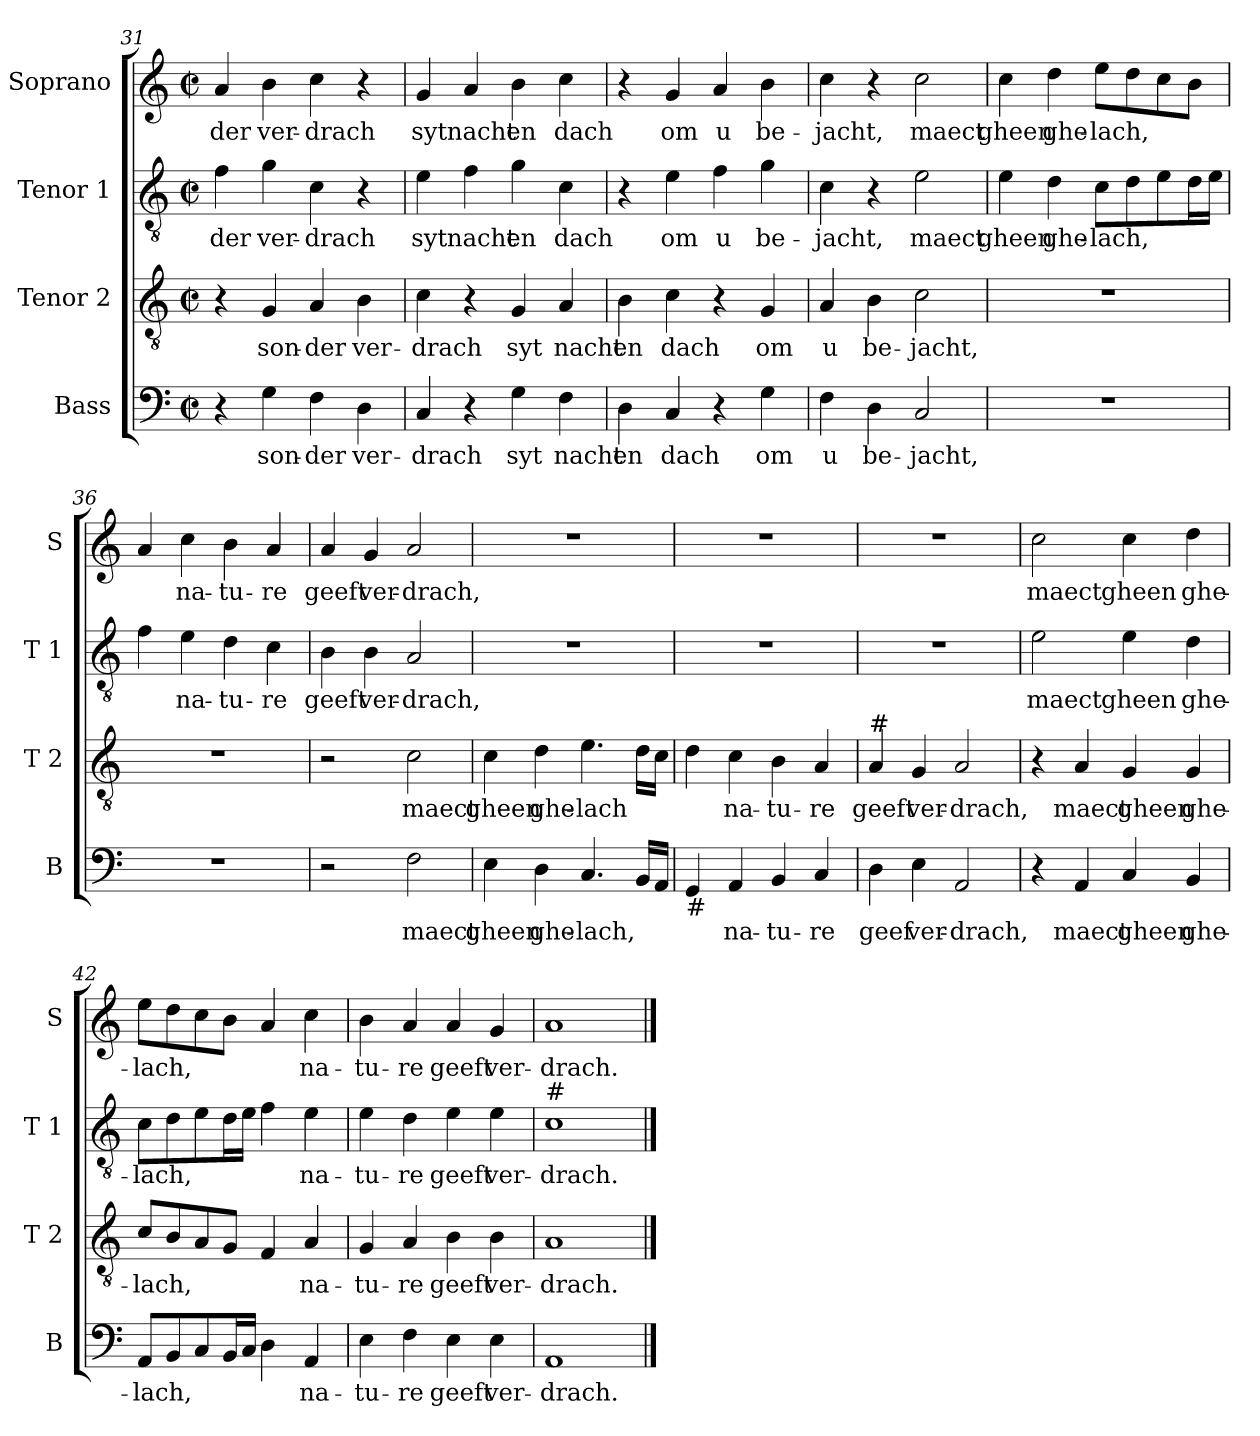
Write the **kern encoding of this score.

**kern	**text	**kern	**text	**kern	**text	**kern	**text
*part4	*part4	*part3	*part3	*part2	*part2	*part1	*part1
*staff4	*staff4	*staff3	*staff3	*staff2	*staff2	*staff1	*staff1
*I"Bass	*	*I"Tenor 2	*	*I"Tenor 1	*	*I"Soprano	*
*I'B	*	*I'T 2	*	*I'T 1	*	*I'S	*
!!LO:PB:g=z
*clefF4	*	*clefGv2	*	*clefGv2	*	*clefG2	*
*k[]	*	*k[]	*	*k[]	*	*k[]	*
*C:	*	*C:	*	*C:	*	*C:	*
*M2/2	*	*M2/2	*	*M2/2	*	*M2/2	*
*met(c|)	*	*met(c|)	*	*met(c|)	*	*met(c|)	*
=31	=31	=31	=31	=31	=31	=31	=31
4r	.	4r	.	4f\	-der	4a/	-der
4G\	son-	4G/	son-	4g\	ver-	4b\	ver-
4F\	-der	4A/	-der	4c\	-drach	4cc\	-drach
4D\	ver-	4B\	ver-	4r	.	4r	.
=32	=32	=32	=32	=32	=32	=32	=32
4C/	-drach	4c\	-drach	4e\	syt	4g/	syt
4r	.	4r	.	4f\	nacht	4a/	nacht
4G\	syt	4G/	syt	4g\	en	4b\	en
4F\	nacht	4A/	nacht	4c\	dach	4cc\	dach
=33	=33	=33	=33	=33	=33	=33	=33
4D\	en	4B\	en	4r	.	4r	.
4C/	dach	4c\	dach	4e\	om	4g/	om
4r	.	4r	.	4f\	u	4a/	u
4G\	om	4G/	om	4g\	be-	4b\	be-
=34	=34	=34	=34	=34	=34	=34	=34
4F\	u	4A/	u	4c\	-jacht,	4cc\	-jacht,
4D\	be-	4B\	be-	4r	.	4r	.
2C/	-jacht,	2c\	-jacht,	2e\	maect	2cc\	maect
=35	=35	=35	=35	=35	=35	=35	=35
1r	.	1r	.	4e\	gheen	4cc\	gheen
.	.	.	.	4d\	ghe-	4dd\	ghe-
.	.	.	.	8c\L	-lach,	8ee\L	-lach,
.	.	.	.	8d\	.	8dd\	.
.	.	.	.	8e\	.	8cc\	.
.	.	.	.	16d\L	.	8b\J	.
.	.	.	.	16e\JJ	.	.	.
!!LO:LB:g=z
=36	=36	=36	=36	=36	=36	=36	=36
1r	.	1r	.	4f\	.	4a/	.
.	.	.	.	4e\	na-	4cc\	na-
.	.	.	.	4d\	-tu-	4b\	-tu-
.	.	.	.	4c\	-re	4a/	-re
=37	=37	=37	=37	=37	=37	=37	=37
2r	.	2r	.	4B\	geeft	4a/	geeft
.	.	.	.	4B\	ver-	4g/	ver-
2F\	maect	2c\	maect	2A/	-drach,	2a/	-drach,
=38	=38	=38	=38	=38	=38	=38	=38
4E\	gheen	4c\	gheen	1r	.	1r	.
4D\	ghe-	4d\	ghe-	.	.	.	.
4.C/	-lach,	4.e\	-lach	.	.	.	.
16BB/LL	.	16d\LL	.	.	.	.	.
16AA/JJ	.	16c\JJ	.	.	.	.	.
=39	=39	=39	=39	=39	=39	=39	=39
!LO:TX:b:t=#	!	!	!	!	!	!	!
4GG/	.	4d\	.	1r	.	1r	.
4AA/	na-	4c\	na-	.	.	.	.
4BB/	-tu-	4B\	-tu-	.	.	.	.
4C/	-re	4A/	-re	.	.	.	.
=40	=40	=40	=40	=40	=40	=40	=40
!	!	!LO:TX:a:t=#	!	!	!	!	!
4D\	geef	4A/	geeft	1r	.	1r	.
4E\	ver-	4G/	ver-	.	.	.	.
2AA/	-drach,	2A/	-drach,	.	.	.	.
!!LO:LB:g=z
=41	=41	=41	=41	=41	=41	=41	=41
4r	.	4r	.	2e\	maect	2cc\	maect
4AA/	maect	4A/	maect	.	.	.	.
4C/	gheen	4G/	gheen	4e\	gheen	4cc\	gheen
4BB/	ghe-	4G/	ghe-	4d\	ghe-	4dd\	ghe-
=42	=42	=42	=42	=42	=42	=42	=42
8AA/L	-lach,	8c/L	-lach,	8c\L	-lach,	8ee\L	-lach,
8BB/	.	8B/	.	8d\	.	8dd\	.
8C/	.	8A/	.	8e\	.	8cc\	.
16BB/L	.	8G/J	.	16d\L	.	8b\J	.
16C/JJ	.	.	.	16e\JJ	.	.	.
4D\	.	4F/	.	4f\	.	4a/	.
4AA/	na-	4A/	na-	4e\	na-	4cc\	na-
=43	=43	=43	=43	=43	=43	=43	=43
4E\	-tu-	4G/	-tu-	4e\	-tu-	4b\	-tu-
4F\	-re	4A/	-re	4d\	-re	4a/	-re
4E\	geeft	4B\	geeft	4e\	geeft	4a/	geeft
4E\	ver-	4B\	ver-	4e\	ver-	4g/	ver-
=44	=44	=44	=44	=44	=44	=44	=44
!	!	!	!	!LO:TX:a:t=#	!	!	!
1AA	-drach.	1A	-drach.	1c	-drach.	1a	-drach.
==	==	==	==	==	==	==	==
*-	*-	*-	*-	*-	*-	*-	*-
